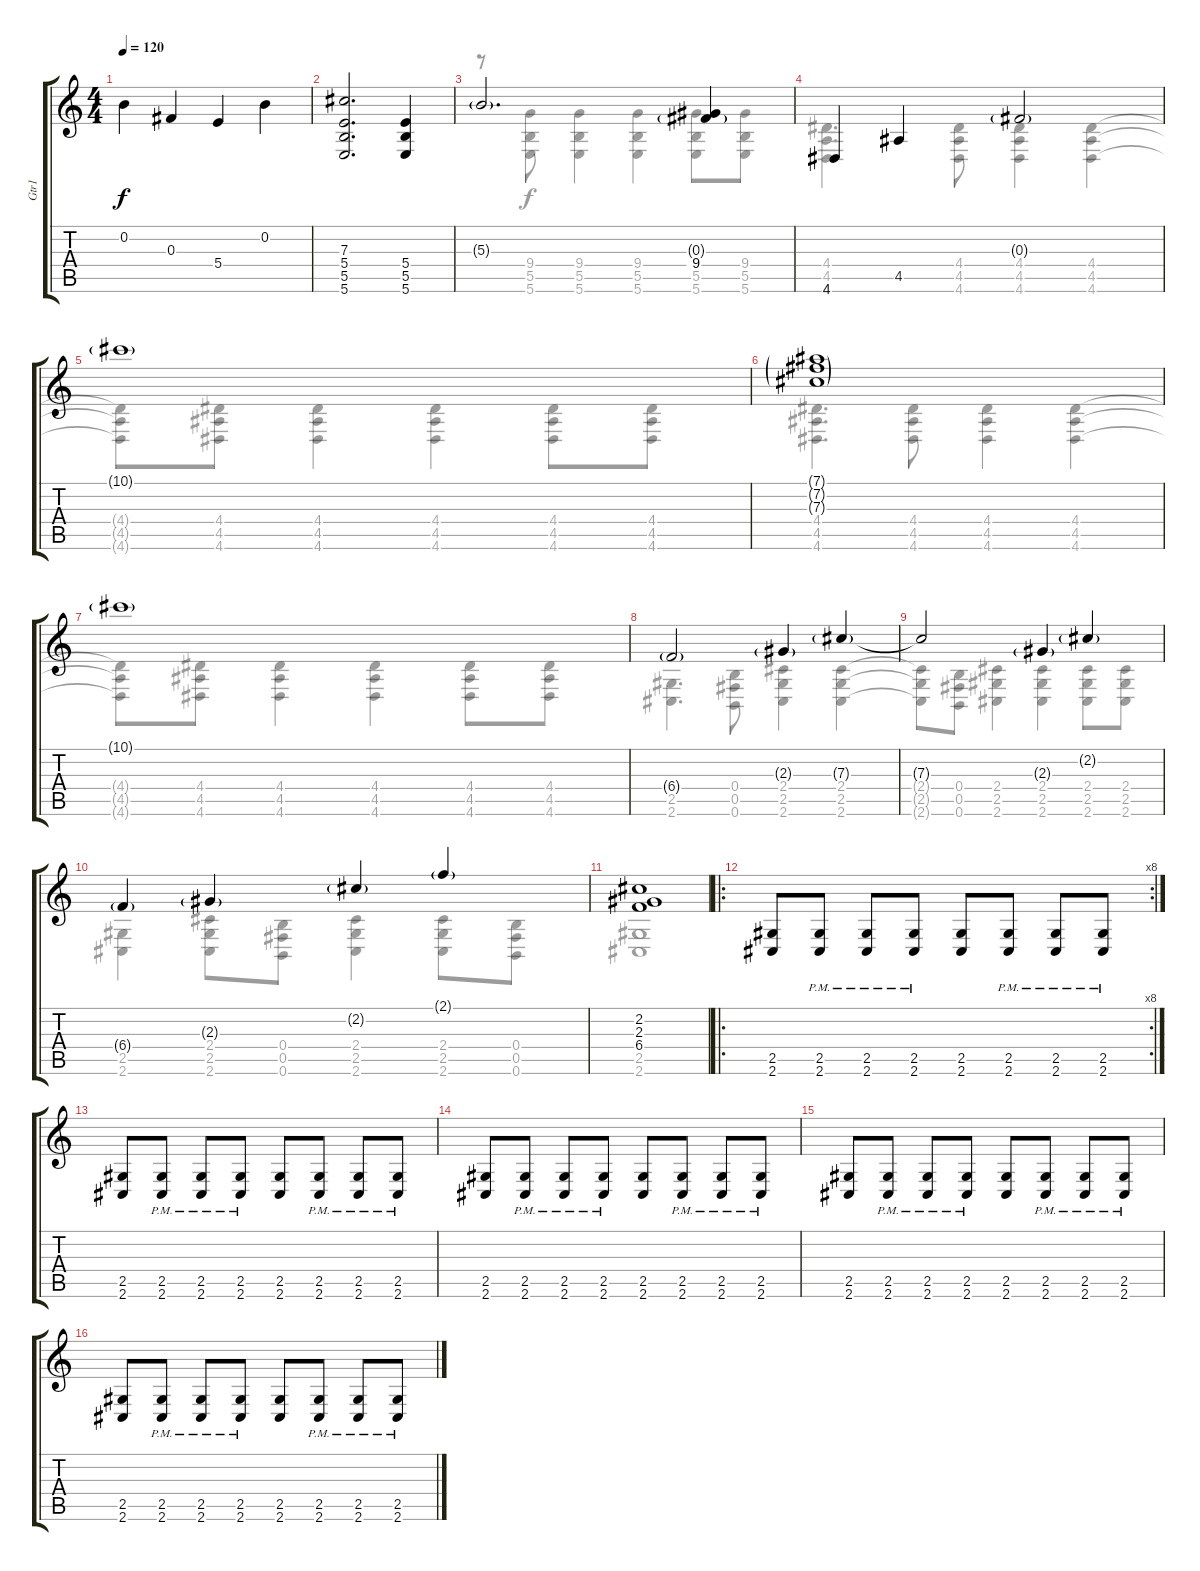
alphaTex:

\track ("Gtr1" "Gtr1") {instrument acousticguitarsteel}
\staff {score tabs}
\tuning (Eb4 B3 Gb3 B2 Gb2 B1) {hide}
\voice
\ts (4 4)
\tempo 120
\clef g2
\ks c
0.2.4{dy f} 0.3.4 5.4.4 0.2.4 |
(7.3 5.4 5.5 5.6).2{d} (5.4 5.5 5.6).4 |
5.3{g}.2{d} (0.3{g} 9.4).4 |
4.6.4 4.5.4 0.3{g}.2 |
10.1{g}.1 |
(7.1{g} 7.2{g} 7.3{g}).1 |
10.1{g}.1 |
6.4{g}.2 2.3{g}.4 7.3{g}.4 |
7.3{t}.2 2.3{g}.4 2.2{g}.4 |
6.4{g}.4 2.3{g}.4 2.2{g}.4 2.1{g}.4 |
(2.2 2.3 6.4).1 |
\ro
\rc 8
(2.5 2.6).8{volume 15 balance 8 instrument distortionguitar} (2.5{pm} 2.6{pm}).8 (2.5{pm} 2.6{pm}).8 (2.5{pm} 2.6{pm}).8 (2.5 2.6).8 (2.5{pm} 2.6{pm}).8 (2.5{pm} 2.6{pm}).8 (2.5{pm} 2.6{pm}).8 |
(2.5 2.6).8 (2.5{pm} 2.6{pm}).8 (2.5{pm} 2.6{pm}).8 (2.5{pm} 2.6{pm}).8 (2.5 2.6).8 (2.5{pm} 2.6{pm}).8 (2.5{pm} 2.6{pm}).8 (2.5{pm} 2.6{pm}).8 |
(2.5 2.6).8 (2.5{pm} 2.6{pm}).8 (2.5{pm} 2.6{pm}).8 (2.5{pm} 2.6{pm}).8 (2.5 2.6).8 (2.5{pm} 2.6{pm}).8 (2.5{pm} 2.6{pm}).8 (2.5{pm} 2.6{pm}).8 |
(2.5 2.6).8 (2.5{pm} 2.6{pm}).8 (2.5{pm} 2.6{pm}).8 (2.5{pm} 2.6{pm}).8 (2.5 2.6).8 (2.5{pm} 2.6{pm}).8 (2.5{pm} 2.6{pm}).8 (2.5{pm} 2.6{pm}).8 |
(2.5 2.6).8 (2.5{pm} 2.6{pm}).8 (2.5{pm} 2.6{pm}).8 (2.5{pm} 2.6{pm}).8 (2.5 2.6).8 (2.5{pm} 2.6{pm}).8 (2.5{pm} 2.6{pm}).8 (2.5{pm} 2.6{pm}).8
\voice
\clef g2
\ottava regular
\simile none
\ks c
|
|
r.8 (9.4 5.5 5.6).8 (9.4 5.5 5.6).4 (9.4 5.5 5.6).4 (9.4 5.5 5.6).8 (9.4 5.5 5.6).8 |
(4.4 4.5 4.6).4{d} (4.4 4.5 4.6).8 (4.4 4.5 4.6).4 (4.4 4.5 4.6).4 |
(4.4{t} 4.5{t} 4.6{t}).8 (4.4 4.5 4.6).8 (4.4 4.5 4.6).4 (4.4 4.5 4.6).4 (4.4 4.5 4.6).8 (4.4 4.5 4.6).8 |
(4.4 4.5 4.6).4{d} (4.4 4.5 4.6).8 (4.4 4.5 4.6).4 (4.4 4.5 4.6).4 |
(4.4{t} 4.5{t} 4.6{t}).8 (4.4 4.5 4.6).8 (4.4 4.5 4.6).4 (4.4 4.5 4.6).4 (4.4 4.5 4.6).8 (4.4 4.5 4.6).8 |
(2.5 2.6).4{d} (0.4 0.5 0.6).8 (2.4 2.5 2.6).4 (2.4 2.5 2.6).4 |
(2.4{t} 2.5{t} 2.6{t}).8 (0.4 0.5 0.6).8 (2.4 2.5 2.6).4 (2.4 2.5 2.6).4 (2.4 2.5 2.6).8 (2.4 2.5 2.6).8 |
(2.5 2.6).4 (2.4 2.5 2.6).8 (0.4 0.5 0.6).8 (2.4 2.5 2.6).4 (2.4 2.5 2.6).8 (0.4 0.5 0.6).8 |
(2.5 2.6).1 |
|
|
|
|
